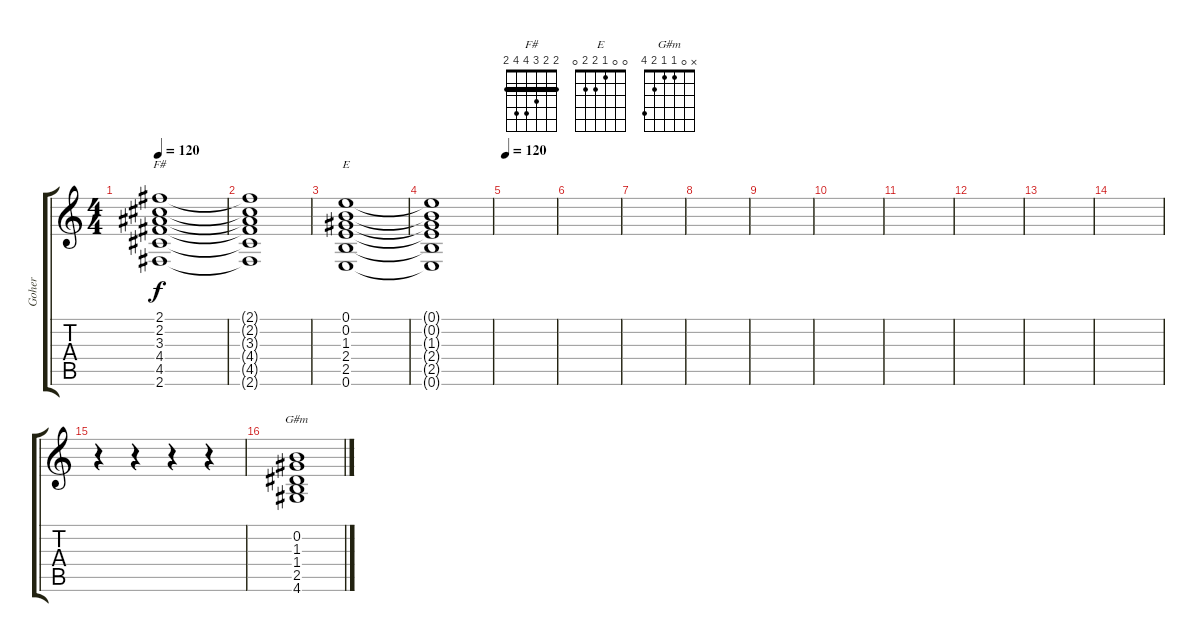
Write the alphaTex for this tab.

\track ("Goher" "Goher") {instrument overdrivenguitar}
\staff {score tabs}
\tuning (E4 B3 G3 D3 A2 E2) {hide}
\chord ("F#" 2 2 3 4 4 2) {barre 2}
\chord ("E" 0 0 1 2 2 0)
\chord ("G#m" x 0 1 1 2 4)
\ts (4 4)
\tempo 120
\clef g2
\ks c
(2.1 2.2 3.3 4.4 4.5 2.6).1{ch "F#" dy f} |
(2.1{t} 2.2{t} 3.3{t} 4.4{t} 4.5{t} 2.6{t}).1 |
(0.1 0.2 1.3 2.4 2.5 0.6).1{ch "E"} |
(0.1{t} 0.2{t} 1.3{t} 2.4{t} 2.5{t} 0.6{t}).1 |
\tempo 120
|
|
|
|
|
|
|
|
|
|
r.4 r.4 r.4 r.4 |
(0.2 1.3 1.4 2.5 4.6).1{ch "G#m"}
